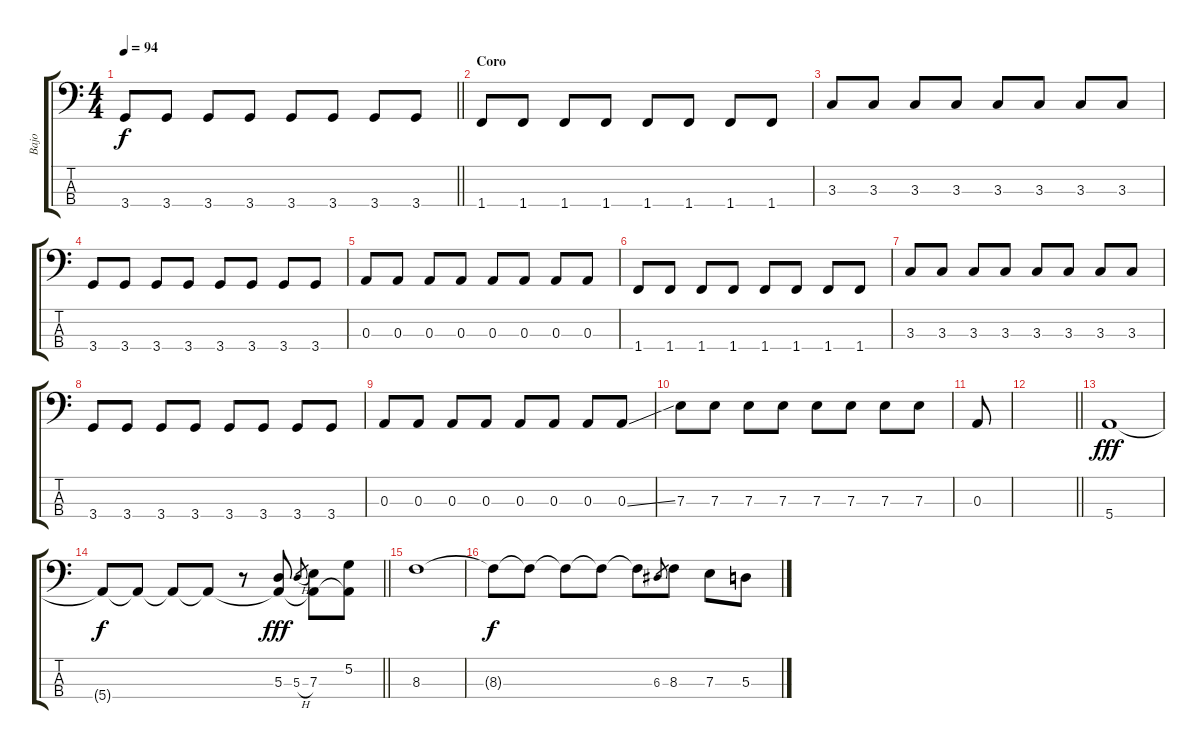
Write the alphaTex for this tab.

\track ("Bajo" "Bajo") {instrument electricbassfinger}
\staff {score tabs}
\tuning (G2 D2 A1 E1) {hide}
\ts (4 4)
\tempo 94
\clef f4
\barLineRight lightlight
\ks c
3.4.8{dy f} 3.4.8 3.4.8 3.4.8 3.4.8 3.4.8 3.4.8 3.4.8 |
\section ("" "Coro")
1.4.8 1.4.8 1.4.8 1.4.8 1.4.8 1.4.8 1.4.8 1.4.8 |
3.3.8 3.3.8 3.3.8 3.3.8 3.3.8 3.3.8 3.3.8 3.3.8 |
3.4.8 3.4.8 3.4.8 3.4.8 3.4.8 3.4.8 3.4.8 3.4.8 |
0.3.8 0.3.8 0.3.8 0.3.8 0.3.8 0.3.8 0.3.8 0.3.8 |
1.4.8 1.4.8 1.4.8 1.4.8 1.4.8 1.4.8 1.4.8 1.4.8 |
3.3.8 3.3.8 3.3.8 3.3.8 3.3.8 3.3.8 3.3.8 3.3.8 |
3.4.8 3.4.8 3.4.8 3.4.8 3.4.8 3.4.8 3.4.8 3.4.8 |
0.3.8 0.3.8 0.3.8 0.3.8 0.3.8 0.3.8 0.3.8 0.3{ss}.8 |
7.3.8 7.3.8 7.3.8 7.3.8 7.3.8 7.3.8 7.3.8 7.3.8 |
0.3.8 |
\barLineRight lightlight
|
5.4.1{dy fff} |
\barLineRight lightlight
5.4{t}.8{dy f} 5.4{t}.8 5.4{t}.8 5.4{t}.8 r.8 (5.3 5.4{t}).8{dy fff} 5.3{h}.8{gr} (7.3 5.4{t}).8 (5.2 5.4{t}).8 |
8.3.1 |
8.3{t}.8{dy f} 8.3{t}.8 8.3{t}.8 8.3{t}.8 8.3{t}.8 6.3.8{gr} 8.3.8 7.3.8 5.3.8
